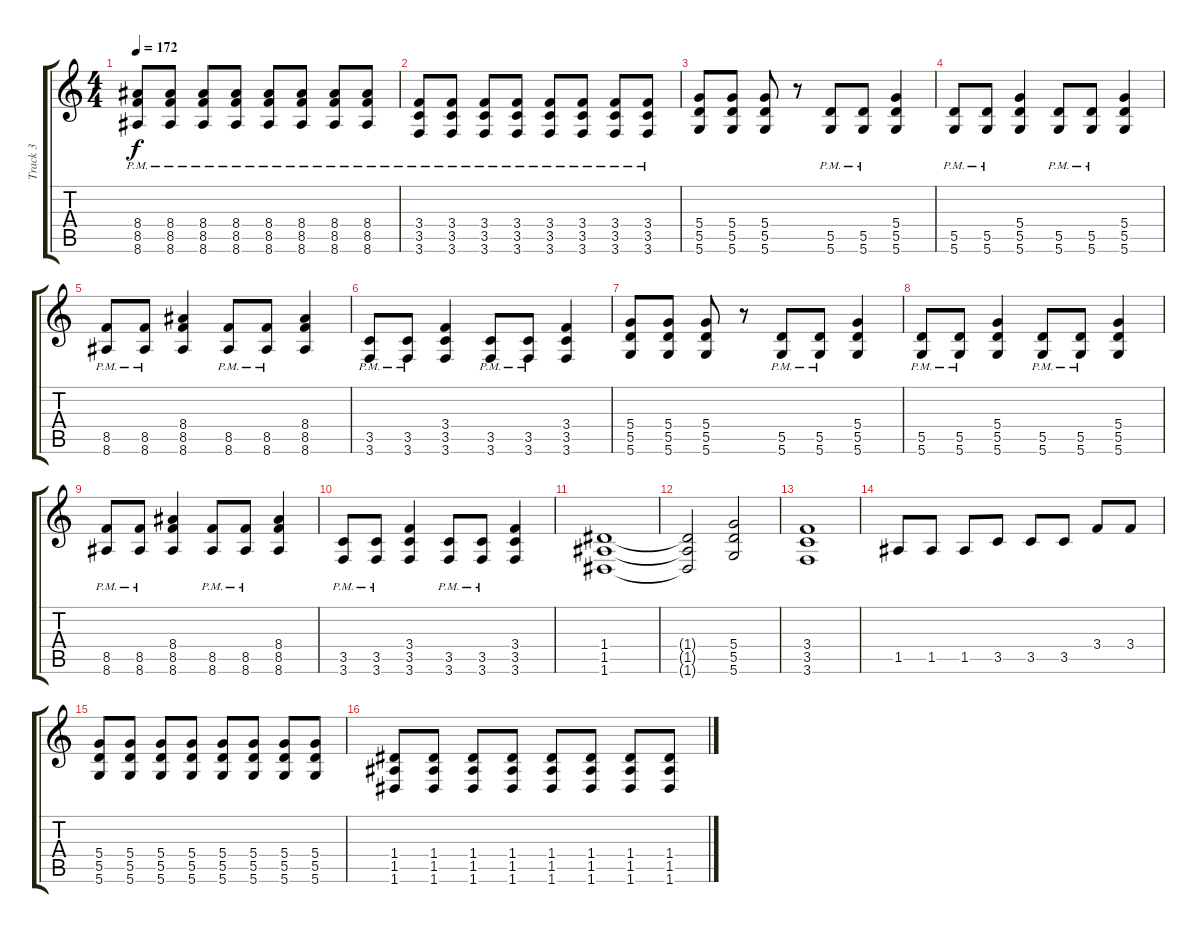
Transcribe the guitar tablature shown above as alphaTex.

\track ("Track 3" "Track 3") {instrument overdrivenguitar}
\staff {score tabs}
\tuning (E4 B3 G3 D3 A2 D2) {hide}
\ts (4 4)
\tempo 172
\clef g2
\ks c
(8.4{pm} 8.5{pm} 8.6{pm}).8{dy f} (8.4{pm} 8.5{pm} 8.6{pm}).8 (8.4{pm} 8.5{pm} 8.6{pm}).8 (8.4{pm} 8.5{pm} 8.6{pm}).8 (8.4{pm} 8.5{pm} 8.6{pm}).8 (8.4{pm} 8.5{pm} 8.6{pm}).8 (8.4{pm} 8.5{pm} 8.6{pm}).8 (8.4{pm} 8.5{pm} 8.6{pm}).8 |
(3.4{pm} 3.5{pm} 3.6{pm}).8 (3.4{pm} 3.5{pm} 3.6{pm}).8 (3.4{pm} 3.5{pm} 3.6{pm}).8 (3.4{pm} 3.5{pm} 3.6{pm}).8 (3.4{pm} 3.5{pm} 3.6{pm}).8 (3.4{pm} 3.5{pm} 3.6{pm}).8 (3.4{pm} 3.5{pm} 3.6{pm}).8 (3.4{pm} 3.5{pm} 3.6{pm}).8 |
(5.4 5.5 5.6).8 (5.4 5.5 5.6).8 (5.4 5.5 5.6).8 r.8 (5.5{pm} 5.6{pm}).8 (5.5{pm} 5.6{pm}).8 (5.4 5.5 5.6).4 |
(5.5{pm} 5.6{pm}).8 (5.5{pm} 5.6{pm}).8 (5.4 5.5 5.6).4 (5.5{pm} 5.6{pm}).8 (5.5{pm} 5.6{pm}).8 (5.4 5.5 5.6).4 |
(8.5{pm} 8.6{pm}).8 (8.5{pm} 8.6{pm}).8 (8.4 8.5 8.6).4 (8.5{pm} 8.6{pm}).8 (8.5{pm} 8.6{pm}).8 (8.4 8.5 8.6).4 |
(3.5{pm} 3.6{pm}).8 (3.5{pm} 3.6{pm}).8 (3.4 3.5 3.6).4 (3.5{pm} 3.6{pm}).8 (3.5{pm} 3.6{pm}).8 (3.4 3.5 3.6).4 |
(5.4 5.5 5.6).8 (5.4 5.5 5.6).8 (5.4 5.5 5.6).8 r.8 (5.5{pm} 5.6{pm}).8 (5.5{pm} 5.6{pm}).8 (5.4 5.5 5.6).4 |
(5.5{pm} 5.6{pm}).8 (5.5{pm} 5.6{pm}).8 (5.4 5.5 5.6).4 (5.5{pm} 5.6{pm}).8 (5.5{pm} 5.6{pm}).8 (5.4 5.5 5.6).4 |
(8.5{pm} 8.6{pm}).8 (8.5{pm} 8.6{pm}).8 (8.4 8.5 8.6).4 (8.5{pm} 8.6{pm}).8 (8.5{pm} 8.6{pm}).8 (8.4 8.5 8.6).4 |
(3.5{pm} 3.6{pm}).8 (3.5{pm} 3.6{pm}).8 (3.4 3.5 3.6).4 (3.5{pm} 3.6{pm}).8 (3.5{pm} 3.6{pm}).8 (3.4 3.5 3.6).4 |
(1.4 1.5 1.6).1 |
(1.4{t} 1.5{t} 1.6{t}).2 (5.4 5.5 5.6).2 |
(3.4 3.5 3.6).1 |
1.5.8 1.5.8 1.5.8 3.5.8 3.5.8 3.5.8 3.4.8 3.4.8 |
(5.4 5.5 5.6).8 (5.4 5.5 5.6).8 (5.4 5.5 5.6).8 (5.4 5.5 5.6).8 (5.4 5.5 5.6).8 (5.4 5.5 5.6).8 (5.4 5.5 5.6).8 (5.4 5.5 5.6).8 |
(1.4 1.5 1.6).8 (1.4 1.5 1.6).8 (1.4 1.5 1.6).8 (1.4 1.5 1.6).8 (1.4 1.5 1.6).8 (1.4 1.5 1.6).8 (1.4 1.5 1.6).8 (1.4 1.5 1.6).8
